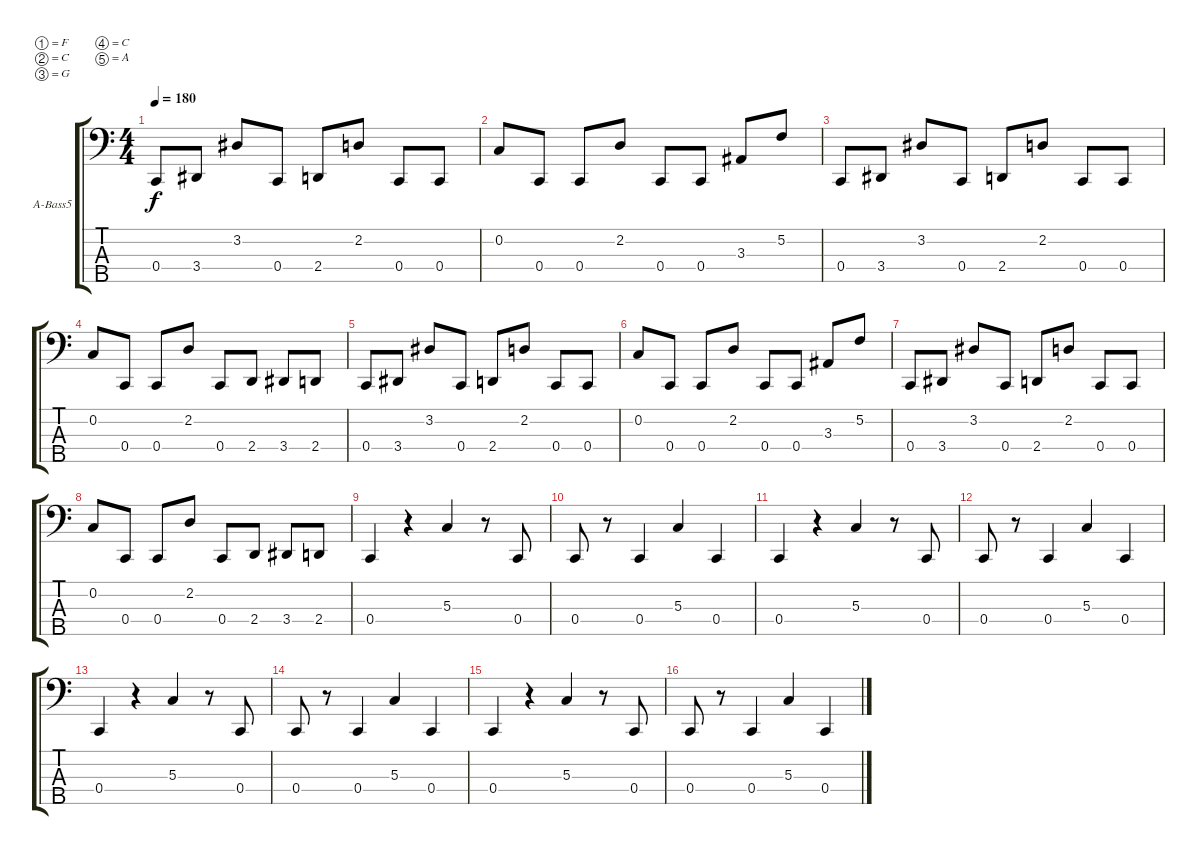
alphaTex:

\bracketExtendMode groupsimilarinstruments
\firstSystemTrackNameOrientation horizontal
\otherSystemsTrackNameOrientation horizontal
\track ("Utwór 3" "A-Bass5") {instrument acousticbass}
\staff {score tabs}
\tuning (F2 C2 G1 C1 A0)
\ts (4 4)
\tempo 180
\clef f4
\ks c
0.4.8{dy f instrument acousticbass} 3.4.8 3.2.8 0.4.8 2.4.8 2.2.8 0.4.8 0.4.8 |
0.2.8 0.4.8 0.4.8 2.2.8 0.4.8 0.4.8 3.3.8 5.2.8 |
0.4.8 3.4.8 3.2.8 0.4.8 2.4.8 2.2.8 0.4.8 0.4.8 |
0.2.8 0.4.8 0.4.8 2.2.8 0.4.8 2.4.8 3.4.8 2.4.8 |
0.4.8 3.4.8 3.2.8 0.4.8 2.4.8 2.2.8 0.4.8 0.4.8 |
0.2.8 0.4.8 0.4.8 2.2.8 0.4.8 0.4.8 3.3.8 5.2.8 |
0.4.8 3.4.8 3.2.8 0.4.8 2.4.8 2.2.8 0.4.8 0.4.8 |
0.2.8 0.4.8 0.4.8 2.2.8 0.4.8 2.4.8 3.4.8 2.4.8 |
0.4.4 r.4 5.3.4 r.8 0.4.8 |
0.4.8 r.8 0.4.4 5.3.4 0.4.4 |
0.4.4 r.4 5.3.4 r.8 0.4.8 |
0.4.8 r.8 0.4.4 5.3.4 0.4.4 |
0.4.4 r.4 5.3.4 r.8 0.4.8 |
0.4.8 r.8 0.4.4 5.3.4 0.4.4 |
0.4.4 r.4 5.3.4 r.8 0.4.8 |
0.4.8 r.8 0.4.4 5.3.4 0.4.4
